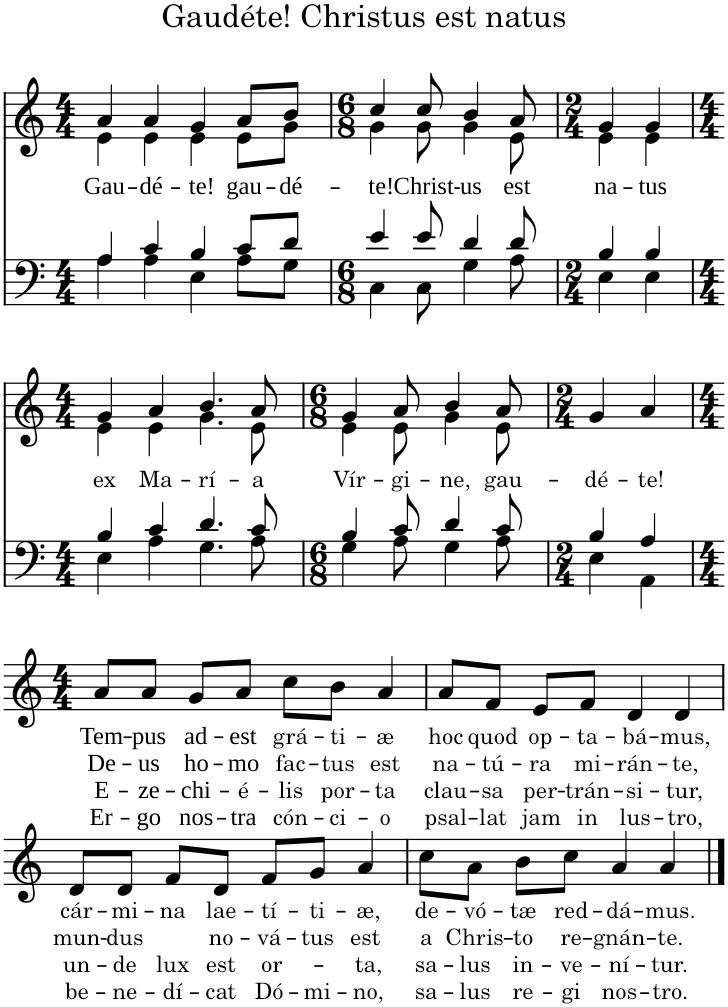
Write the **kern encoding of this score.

**kern	**kern	**text	**text	**text	**text
*part2	*part1	*part1	*part1	*part1	*part1
*staff2	*staff1	*staff1	*staff1	*staff1	*staff1
*I"Basse	*I"Piano	*	*	*	*
*	*I'Pno	*	*	*	*
*clefF4	*clefG2	*	*	*	*
*k[]	*k[]	*	*	*	*
*M4/4	*M4/4	*	*	*	*
=1	=1	=1	=1	=1	=1
*^	*^	*	*	*	*
!	!	!	!	!LO:LY:b	!	!	!
4A/	4A\	4a/	4e\	Gau-	.	.	.
!	!	!	!	!LO:LY:b	!	!	!
4c/	4A\	4a/	4e\	-dé-	.	.	.
!	!	!	!	!LO:LY:b	!	!	!
4B/	4E\	4g/	4e\	-te!	.	.	.
!	!	!	!	!LO:LY:b	!	!	!
8c/L	8A\L	8a/L	8e\L	gau-	.	.	.
!	!	!	!	!LO:LY:b	!	!	!
8d/J	8G\J	8b/J	8g\J	-dé-	.	.	.
=2	=2	=2	=2	=2	=2	=2	=2
*M6/8	*	*M6/8	*	*	*	*	*
!	!	!	!	!LO:LY:b	!	!	!
4e/	4C\	4cc/	4g\	-te!	.	.	.
!	!	!	!	!LO:LY:b	!	!	!
8e/	8C\	8cc/	8g\	Christ-	.	.	.
!	!	!	!	!LO:LY:b	!	!	!
4d/	4G\	4b/	4g\	-us	.	.	.
!	!	!	!	!LO:LY:b	!	!	!
8d/	8A\	8a/	8e\	est	.	.	.
=3	=3	=3	=3	=3	=3	=3	=3
*M2/4	*	*M2/4	*	*	*	*	*
!	!	!	!	!LO:LY:b	!	!	!
4B/	4E\	4g/	4e\	na-	.	.	.
!	!	!	!	!LO:LY:b	!	!	!
4B/	4E\	4g/	4e\	-tus	.	.	.
!!LO:LB:g=z	!!
=4	=4	=4	=4	=4	=4	=4	=4
*M4/4	*	*M4/4	*	*	*	*	*
!	!	!	!	!LO:LY:b	!	!	!
4B/	4E\	4g/	4e\	ex	.	.	.
!	!	!	!	!LO:LY:b	!	!	!
4c/	4A\	4a/	4e\	Ma-	.	.	.
!	!	!	!	!LO:LY:b	!	!	!
4.d/	4.G\	4.b/	4.g\	-rí-	.	.	.
!	!	!	!	!LO:LY:b	!	!	!
8c/	8A\	8a/	8e\	-a	.	.	.
=5	=5	=5	=5	=5	=5	=5	=5
*M6/8	*	*M6/8	*	*	*	*	*
!	!	!	!	!LO:LY:b	!	!	!
4B/	4G\	4g/	4e\	Vír-	.	.	.
!	!	!	!	!LO:LY:b	!	!	!
8c/	8A\	8a/	8e\	-gi-	.	.	.
!	!	!	!	!LO:LY:b	!	!	!
4d/	4G\	4b/	4g\	-ne,	.	.	.
!	!	!	!	!LO:LY:b	!	!	!
8c/	8A\	8a/	8e\	gau-	.	.	.
*	*	*v	*v	*	*	*	*
=6	=6	=6	=6	=6	=6	=6
*M2/4	*	*M2/4	*	*	*	*
*	*	*^	*	*	*	*
!	!	!	!	!LO:LY:b	!	!	!
*	*	*v	*v	*	*	*	*
4B/	4E\	4g/	-dé-	.	.	.
!	!	!	!LO:LY:b	!	!	!
4A/	4AA\	4a/	-te!	.	.	.
*v	*v	*	*	*	*	*
!!LO:LB:g=z
=7	=7	=7	=7	=7	=7
*M4/4	*M4/4	*	*	*	*
*^	*	*	*	*	*
!	!	!	!LO:LY:b	!LO:LY:b	!LO:LY:b	!LO:LY:b
*v	*v	*	*	*	*	*
1r	8a/L	Tem-	De-	E-	Er-
!	!	!LO:LY:b	!LO:LY:b	!LO:LY:b	!LO:LY:b
.	8a/J	-pus	-us	-ze-	-go
!	!	!LO:LY:b	!LO:LY:b	!LO:LY:b	!LO:LY:b
.	8g/L	ad-	ho-	-chi-	nos-
!	!	!LO:LY:b	!LO:LY:b	!LO:LY:b	!LO:LY:b
.	8a/J	-est	-mo	-é-	-tra
!	!	!LO:LY:b	!LO:LY:b	!LO:LY:b	!LO:LY:b
.	8cc\L	grá-	fac-	-lis	cón-
!	!	!LO:LY:b	!LO:LY:b	!LO:LY:b	!LO:LY:b
.	8b\J	-ti-	-tus	por-	-ci-
!	!	!LO:LY:b	!LO:LY:b	!LO:LY:b	!LO:LY:b
.	4a/	-æ	est	-ta	-o
=8	=8	=8	=8	=8	=8
!	!	!LO:LY:b	!LO:LY:b	!LO:LY:b	!LO:LY:b
1r	8a/L	hoc	na-	clau-	psal-
!	!	!LO:LY:b	!LO:LY:b	!LO:LY:b	!LO:LY:b
.	8f/J	quod	-tú-	-sa	-lat
!	!	!LO:LY:b	!LO:LY:b	!LO:LY:b	!LO:LY:b
.	8e/L	op-	-ra	per-	jam
!	!	!LO:LY:b	!LO:LY:b	!LO:LY:b	!LO:LY:b
.	8f/J	-ta-	mi-	-trán-	in
!	!	!LO:LY:b	!LO:LY:b	!LO:LY:b	!LO:LY:b
.	4d/	-bá-	-rán-	-si-	lus-
!	!	!LO:LY:b	!LO:LY:b	!LO:LY:b	!LO:LY:b
.	4d/	-mus,	-te,	-tur,	-tro,
!!LO:LB:g=z
=9	=9	=9	=9	=9	=9
!	!	!LO:LY:b	!LO:LY:b	!LO:LY:b	!LO:LY:b
1r	8d/L	cár-	mun-	un-	be-
!	!	!LO:LY:b	!LO:LY:b	!LO:LY:b	!LO:LY:b
.	8d/J	-mi-	-dus	-de	-ne-
!	!	!LO:LY:b	!	!LO:LY:b	!LO:LY:b
.	8f/L	-na	.	lux	-dí-
!	!	!LO:LY:b	!LO:LY:b	!LO:LY:b	!LO:LY:b
.	8d/J	lae-	no-	est	-cat
!	!	!LO:LY:b	!LO:LY:b	!LO:LY:b	!LO:LY:b
.	8f/L	-tí-	-vá-	or-	Dó-
!	!	!LO:LY:b	!LO:LY:b	!	!LO:LY:b
.	8g/J	-ti-	-tus	.	-mi-
!	!	!LO:LY:b	!LO:LY:b	!LO:LY:b	!LO:LY:b
.	4a/	-æ,	est	-ta,	-no,
=10	=10	=10	=10	=10	=10
!	!	!LO:LY:b	!LO:LY:b	!LO:LY:b	!LO:LY:b
1r	8cc\L	de-	a	sa-	sa-
!	!	!LO:LY:b	!LO:LY:b	!LO:LY:b	!LO:LY:b
.	8a\J	-vó-	Chris-	-lus	-lus
!	!	!LO:LY:b	!LO:LY:b	!LO:LY:b	!LO:LY:b
.	8b\L	-tæ	-to	in-	re-
!	!	!LO:LY:b	!LO:LY:b	!LO:LY:b	!LO:LY:b
.	8cc\J	red-	re-	-ve-	-gi
!	!	!LO:LY:b	!LO:LY:b	!LO:LY:b	!LO:LY:b
.	4a/	-dá-	-gnán-	-ní-	nos-
!	!	!LO:LY:b	!LO:LY:b	!LO:LY:b	!LO:LY:b
.	4a/	-mus.	-te.	-tur.	-tro.
==	==	==	==	==	==
*-	*-	*-	*-	*-	*-
